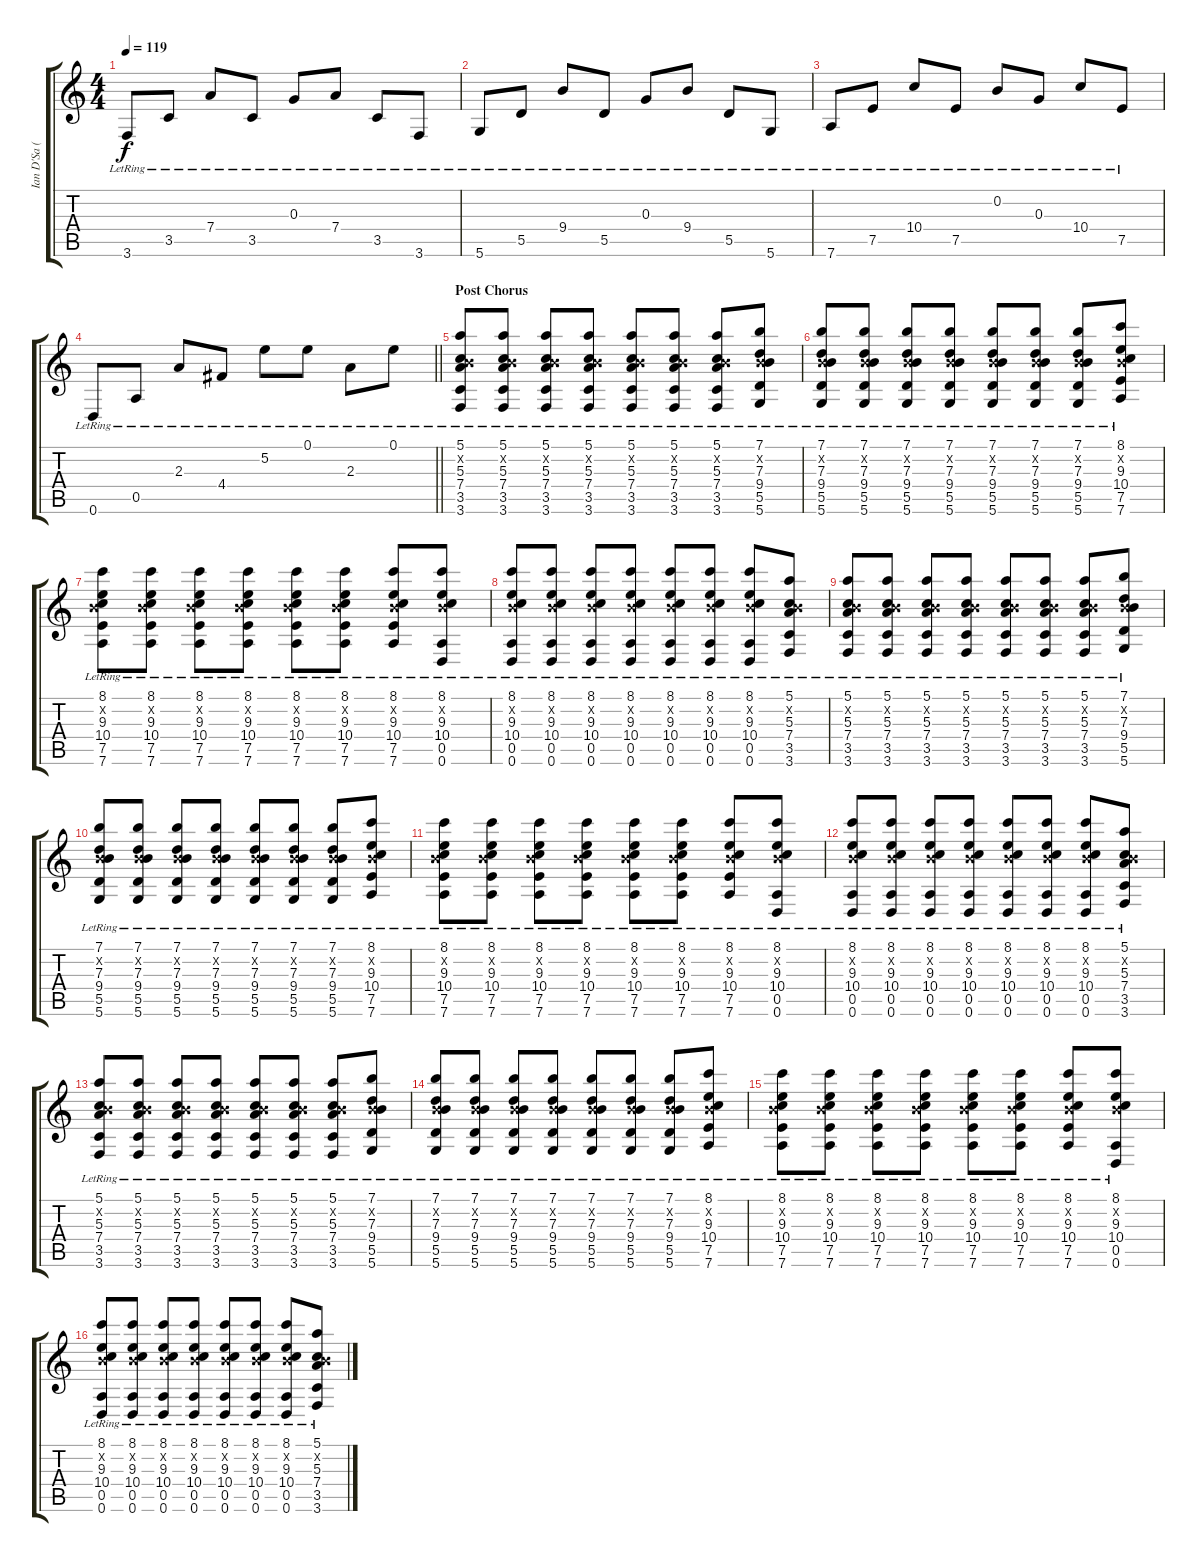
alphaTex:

\track ("Ian D'Sa (Guitar 1)" "Ian D'Sa (") {instrument electricguitarclean}
\staff {score tabs}
\tuning (E4 B3 G3 D3 A2 D2) {hide}
\ts (4 4)
\tempo 119
\clef g2
\ks c
3.6{lr}.8{dy f} 3.5{lr}.8 7.4{lr}.8 3.5{lr}.8 0.3{lr}.8 7.4{lr}.8 3.5{lr}.8 3.6{lr}.8 |
5.6{lr}.8 5.5{lr}.8 9.4{lr}.8 5.5{lr}.8 0.3{lr}.8 9.4{lr}.8 5.5{lr}.8 5.6{lr}.8 |
7.6{lr}.8 7.5{lr}.8 10.4{lr}.8 7.5{lr}.8 0.2{lr}.8 0.3{lr}.8 10.4{lr}.8 7.5{lr}.8 |
\barLineRight lightlight
0.6{lr}.8 0.5{lr}.8 2.3{lr}.8 4.4{lr}.8 5.2{lr}.8 0.1{lr}.8 2.3{lr}.8 0.1{lr}.8 |
\section ("" "Post Chorus")
(5.1 0.2{x} 5.3 7.4{lr} 3.5{lr} 3.6{lr}).8{instrument overdrivenguitar} (5.1 0.2{x} 5.3 7.4{lr} 3.5{lr} 3.6{lr}).8 (5.1 0.2{x} 5.3 7.4{lr} 3.5{lr} 3.6{lr}).8 (5.1 0.2{x} 5.3 7.4{lr} 3.5{lr} 3.6{lr}).8 (5.1 0.2{x} 5.3 7.4{lr} 3.5{lr} 3.6{lr}).8 (5.1 0.2{x} 5.3 7.4{lr} 3.5{lr} 3.6{lr}).8 (5.1 0.2{x} 5.3 7.4{lr} 3.5{lr} 3.6{lr}).8 (7.1 0.2{x} 7.3 9.4{lr} 5.5{lr} 5.6{lr}).8 |
(7.1 0.2{x} 7.3 9.4{lr} 5.5{lr} 5.6{lr}).8 (7.1 0.2{x} 7.3 9.4{lr} 5.5{lr} 5.6{lr}).8 (7.1 0.2{x} 7.3 9.4{lr} 5.5{lr} 5.6{lr}).8 (7.1 0.2{x} 7.3 9.4{lr} 5.5{lr} 5.6{lr}).8 (7.1 0.2{x} 7.3 9.4{lr} 5.5{lr} 5.6{lr}).8 (7.1 0.2{x} 7.3 9.4{lr} 5.5{lr} 5.6{lr}).8 (7.1 0.2{x} 7.3 9.4{lr} 5.5{lr} 5.6{lr}).8 (8.1 0.2{x} 9.3 10.4{lr} 7.5{lr} 7.6{lr}).8 |
(8.1 0.2{x} 9.3 10.4{lr} 7.5{lr} 7.6{lr}).8 (8.1 0.2{x} 9.3 10.4{lr} 7.5{lr} 7.6{lr}).8 (8.1 0.2{x} 9.3 10.4{lr} 7.5{lr} 7.6{lr}).8 (8.1 0.2{x} 9.3 10.4{lr} 7.5{lr} 7.6{lr}).8 (8.1 0.2{x} 9.3 10.4{lr} 7.5{lr} 7.6{lr}).8 (8.1 0.2{x} 9.3 10.4{lr} 7.5{lr} 7.6{lr}).8 (8.1 0.2{x} 9.3 10.4{lr} 7.5{lr} 7.6{lr}).8 (8.1 0.2{x} 9.3 10.4{lr} 0.5{lr} 0.6{lr}).8 |
(8.1 0.2{x} 9.3 10.4{lr} 0.5{lr} 0.6{lr}).8 (8.1 0.2{x} 9.3 10.4{lr} 0.5{lr} 0.6{lr}).8 (8.1 0.2{x} 9.3 10.4{lr} 0.5{lr} 0.6{lr}).8 (8.1 0.2{x} 9.3 10.4{lr} 0.5{lr} 0.6{lr}).8 (8.1 0.2{x} 9.3 10.4{lr} 0.5{lr} 0.6{lr}).8 (8.1 0.2{x} 9.3 10.4{lr} 0.5{lr} 0.6{lr}).8 (8.1 0.2{x} 9.3 10.4{lr} 0.5{lr} 0.6{lr}).8 (5.1 0.2{x} 5.3 7.4{lr} 3.5{lr} 3.6{lr}).8 |
(5.1 0.2{x} 5.3 7.4{lr} 3.5{lr} 3.6{lr}).8 (5.1 0.2{x} 5.3 7.4{lr} 3.5{lr} 3.6{lr}).8 (5.1 0.2{x} 5.3 7.4{lr} 3.5{lr} 3.6{lr}).8 (5.1 0.2{x} 5.3 7.4{lr} 3.5{lr} 3.6{lr}).8 (5.1 0.2{x} 5.3 7.4{lr} 3.5{lr} 3.6{lr}).8 (5.1 0.2{x} 5.3 7.4{lr} 3.5{lr} 3.6{lr}).8 (5.1 0.2{x} 5.3 7.4{lr} 3.5{lr} 3.6{lr}).8 (7.1 0.2{x} 7.3 9.4{lr} 5.5{lr} 5.6{lr}).8 |
(7.1 0.2{x} 7.3 9.4{lr} 5.5{lr} 5.6{lr}).8 (7.1 0.2{x} 7.3 9.4{lr} 5.5{lr} 5.6{lr}).8 (7.1 0.2{x} 7.3 9.4{lr} 5.5{lr} 5.6{lr}).8 (7.1 0.2{x} 7.3 9.4{lr} 5.5{lr} 5.6{lr}).8 (7.1 0.2{x} 7.3 9.4{lr} 5.5{lr} 5.6{lr}).8 (7.1 0.2{x} 7.3 9.4{lr} 5.5{lr} 5.6{lr}).8 (7.1 0.2{x} 7.3 9.4{lr} 5.5{lr} 5.6{lr}).8 (8.1 0.2{x} 9.3 10.4{lr} 7.5{lr} 7.6{lr}).8 |
(8.1 0.2{x} 9.3 10.4{lr} 7.5{lr} 7.6{lr}).8 (8.1 0.2{x} 9.3 10.4{lr} 7.5{lr} 7.6{lr}).8 (8.1 0.2{x} 9.3 10.4{lr} 7.5{lr} 7.6{lr}).8 (8.1 0.2{x} 9.3 10.4{lr} 7.5{lr} 7.6{lr}).8 (8.1 0.2{x} 9.3 10.4{lr} 7.5{lr} 7.6{lr}).8 (8.1 0.2{x} 9.3 10.4{lr} 7.5{lr} 7.6{lr}).8 (8.1 0.2{x} 9.3 10.4{lr} 7.5{lr} 7.6{lr}).8 (8.1 0.2{x} 9.3 10.4{lr} 0.5{lr} 0.6{lr}).8 |
(8.1 0.2{x} 9.3 10.4{lr} 0.5{lr} 0.6{lr}).8 (8.1 0.2{x} 9.3 10.4{lr} 0.5{lr} 0.6{lr}).8 (8.1 0.2{x} 9.3 10.4{lr} 0.5{lr} 0.6{lr}).8 (8.1 0.2{x} 9.3 10.4{lr} 0.5{lr} 0.6{lr}).8 (8.1 0.2{x} 9.3 10.4{lr} 0.5{lr} 0.6{lr}).8 (8.1 0.2{x} 9.3 10.4{lr} 0.5{lr} 0.6{lr}).8 (8.1 0.2{x} 9.3 10.4{lr} 0.5{lr} 0.6{lr}).8 (5.1 0.2{x} 5.3 7.4{lr} 3.5{lr} 3.6{lr}).8 |
(5.1 0.2{x} 5.3 7.4{lr} 3.5{lr} 3.6{lr}).8 (5.1 0.2{x} 5.3 7.4{lr} 3.5{lr} 3.6{lr}).8 (5.1 0.2{x} 5.3 7.4{lr} 3.5{lr} 3.6{lr}).8 (5.1 0.2{x} 5.3 7.4{lr} 3.5{lr} 3.6{lr}).8 (5.1 0.2{x} 5.3 7.4{lr} 3.5{lr} 3.6{lr}).8 (5.1 0.2{x} 5.3 7.4{lr} 3.5{lr} 3.6{lr}).8 (5.1 0.2{x} 5.3 7.4{lr} 3.5{lr} 3.6{lr}).8 (7.1 0.2{x} 7.3 9.4{lr} 5.5{lr} 5.6{lr}).8 |
(7.1 0.2{x} 7.3 9.4{lr} 5.5{lr} 5.6{lr}).8 (7.1 0.2{x} 7.3 9.4{lr} 5.5{lr} 5.6{lr}).8 (7.1 0.2{x} 7.3 9.4{lr} 5.5{lr} 5.6{lr}).8 (7.1 0.2{x} 7.3 9.4{lr} 5.5{lr} 5.6{lr}).8 (7.1 0.2{x} 7.3 9.4{lr} 5.5{lr} 5.6{lr}).8 (7.1 0.2{x} 7.3 9.4{lr} 5.5{lr} 5.6{lr}).8 (7.1 0.2{x} 7.3 9.4{lr} 5.5{lr} 5.6{lr}).8 (8.1 0.2{x} 9.3 10.4{lr} 7.5{lr} 7.6{lr}).8 |
(8.1 0.2{x} 9.3 10.4{lr} 7.5{lr} 7.6{lr}).8 (8.1 0.2{x} 9.3 10.4{lr} 7.5{lr} 7.6{lr}).8 (8.1 0.2{x} 9.3 10.4{lr} 7.5{lr} 7.6{lr}).8 (8.1 0.2{x} 9.3 10.4{lr} 7.5{lr} 7.6{lr}).8 (8.1 0.2{x} 9.3 10.4{lr} 7.5{lr} 7.6{lr}).8 (8.1 0.2{x} 9.3 10.4{lr} 7.5{lr} 7.6{lr}).8 (8.1 0.2{x} 9.3 10.4{lr} 7.5{lr} 7.6{lr}).8 (8.1 0.2{x} 9.3 10.4{lr} 0.5{lr} 0.6{lr}).8 |
(8.1 0.2{x} 9.3 10.4{lr} 0.5{lr} 0.6{lr}).8 (8.1 0.2{x} 9.3 10.4{lr} 0.5{lr} 0.6{lr}).8 (8.1 0.2{x} 9.3 10.4{lr} 0.5{lr} 0.6{lr}).8 (8.1 0.2{x} 9.3 10.4{lr} 0.5{lr} 0.6{lr}).8 (8.1 0.2{x} 9.3 10.4{lr} 0.5{lr} 0.6{lr}).8 (8.1 0.2{x} 9.3 10.4{lr} 0.5{lr} 0.6{lr}).8 (8.1 0.2{x} 9.3 10.4{lr} 0.5{lr} 0.6{lr}).8 (5.1 0.2{x} 5.3 7.4{lr} 3.5{lr} 3.6{lr}).8
